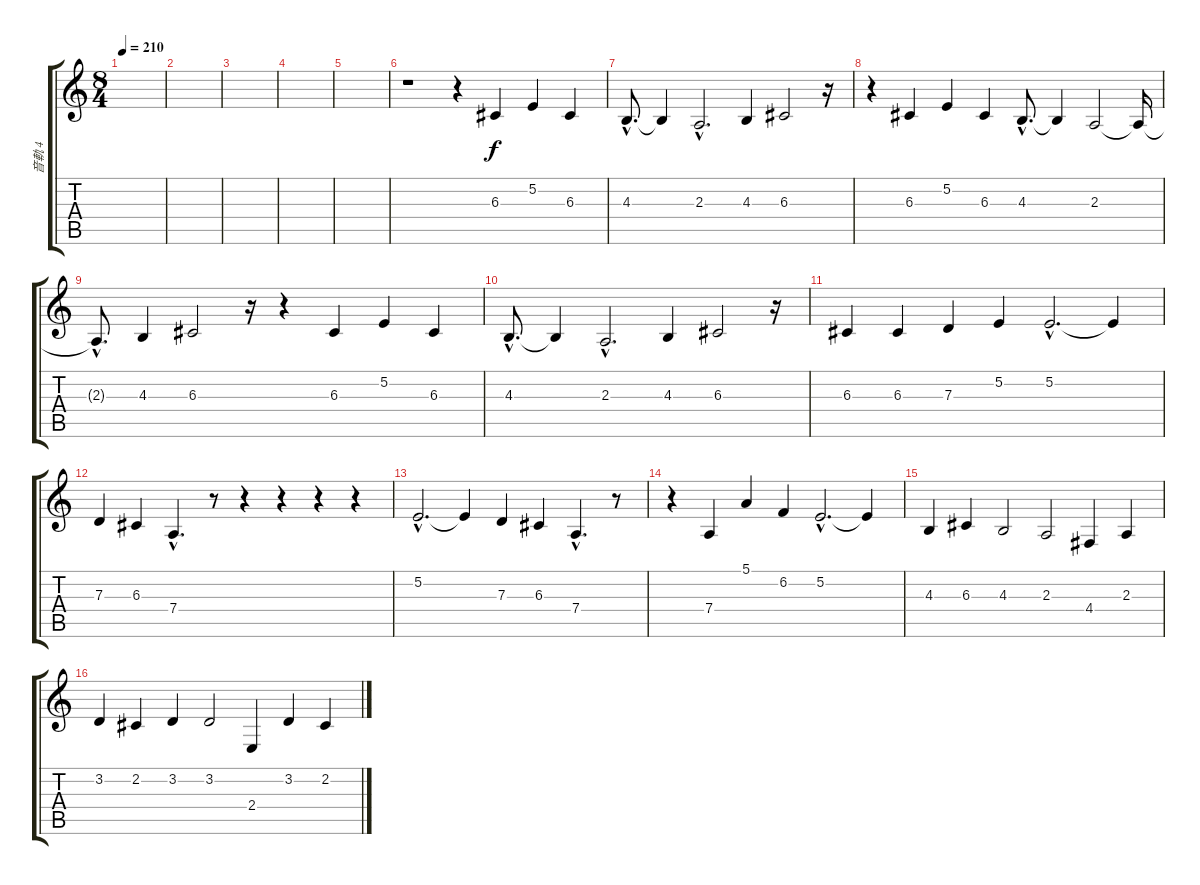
\track ("音軌 4" "音軌 4") {instrument honkytonkpiano}
\staff {score tabs}
\tuning (E4 B3 G3 D3 A2 E2) {hide}
\ts (8 4)
\tempo 210
\clef g2
\ks c
|
|
|
|
|
r.1 r.4 6.3.4 5.2.4 6.3.4 |
4.3{hac}.8{d} 4.3{t}.4 2.3{hac}.2{d} 4.3.4 6.3.2 r.16 |
r.4 6.3.4 5.2.4 6.3.4 4.3{hac}.8{d} 4.3{t}.4 2.3.2 2.3{t}.16 |
2.3{hac t}.8{d} 4.3.4 6.3.2 r.16 r.4 6.3.4 5.2.4 6.3.4 |
4.3{hac}.8{d} 4.3{t}.4 2.3{hac}.2{d} 4.3.4 6.3.2 r.16 |
6.3.4 6.3.4 7.3.4 5.2.4 5.2{hac}.2{d} 5.2{t}.4 |
7.3.4 6.3.4 7.4{hac}.4{d} r.8 r.4 r.4 r.4 r.4 |
5.2{hac}.2{d} 5.2{t}.4 7.3.4 6.3.4 7.4{hac}.4{d} r.8 |
r.4 7.4.4 5.1.4 6.2.4 5.2{hac}.2{d} 5.2{t}.4 |
4.3.4 6.3.4 4.3.2 2.3.2 4.4.4 2.3.4 |
3.2.4 2.2.4 3.2.4 3.2.2 2.4.4 3.2.4 2.2.4
